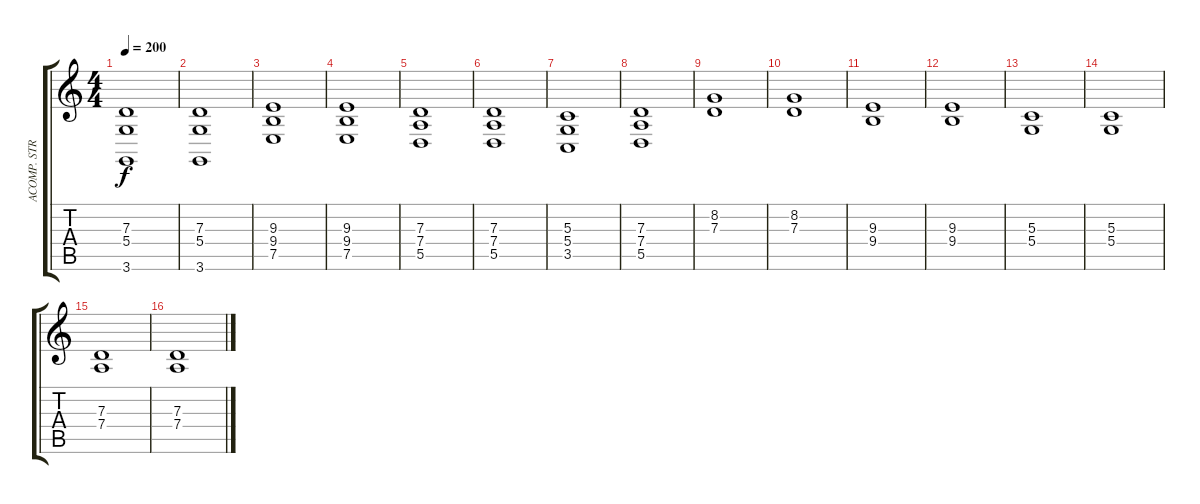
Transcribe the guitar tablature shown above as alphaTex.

\track ("ACOMP. STRINGS" "ACOMP. STR") {instrument synthstrings1}
\staff {score tabs}
\tuning (E4 B3 G3 D3 A2 E2) {hide}
\ts (4 4)
\tempo 200
\clef g2
\ks c
(7.3 5.4 3.6).1{dy f} |
(7.3 5.4 3.6).1 |
(9.3 9.4 7.5).1 |
(9.3 9.4 7.5).1 |
(7.3 7.4 5.5).1 |
(7.3 7.4 5.5).1 |
(5.3 5.4 3.5).1 |
(7.3 7.4 5.5).1 |
(8.2 7.3).1 |
(8.2 7.3).1 |
(9.3 9.4).1 |
(9.3 9.4).1 |
(5.3 5.4).1 |
(5.3 5.4).1 |
(7.3 7.4).1 |
(7.3 7.4).1
